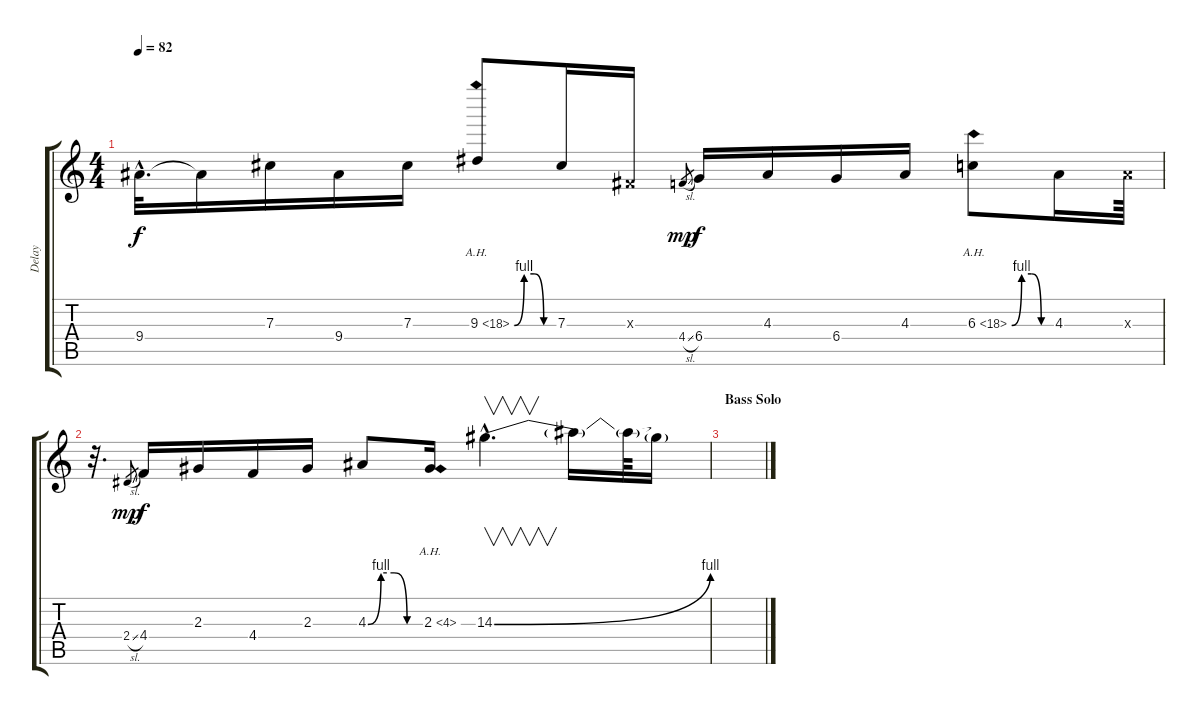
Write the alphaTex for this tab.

\track ("Delay" "Delay") {instrument distortionguitar}
\staff {score tabs}
\tuning (Eb4 Bb3 Gb3 Db3 Ab2 Eb2) {hide}
\ts (4 4)
\tempo 82
\clef g2
\ks c
9.4{hac t}.32{d dy f} 9.4{t}.16 7.3.16 9.4.16 7.3.16 9.3{be (custom 0 0 15 4 30 4 45 0 60 0) ah 9}.8 7.3.16 0.3{x}.16 4.4{sl}.8{gr dy mp} 6.4.16{dy f} 4.3.16 6.4.16 4.3.16 6.3{be (custom 0 0 15 4 30 4 45 0 60 0) ah 12}.8 4.3.16 4.3{x}.64 |
r.32{d} 2.4{sl}.8{gr dy mp} 4.4.16{dy f} 2.3.16 4.4.16 2.3.16 4.3{be (custom 0 0 15 4 30 4 45 0 60 0)}.8 2.3{ah 2}.16 14.3{be (bend 0 0 60 4) hac}.4{v d} 14.3{t}.16 14.3{t}.64 14.3{t}.16 |
\section ("" "Bass Solo")
